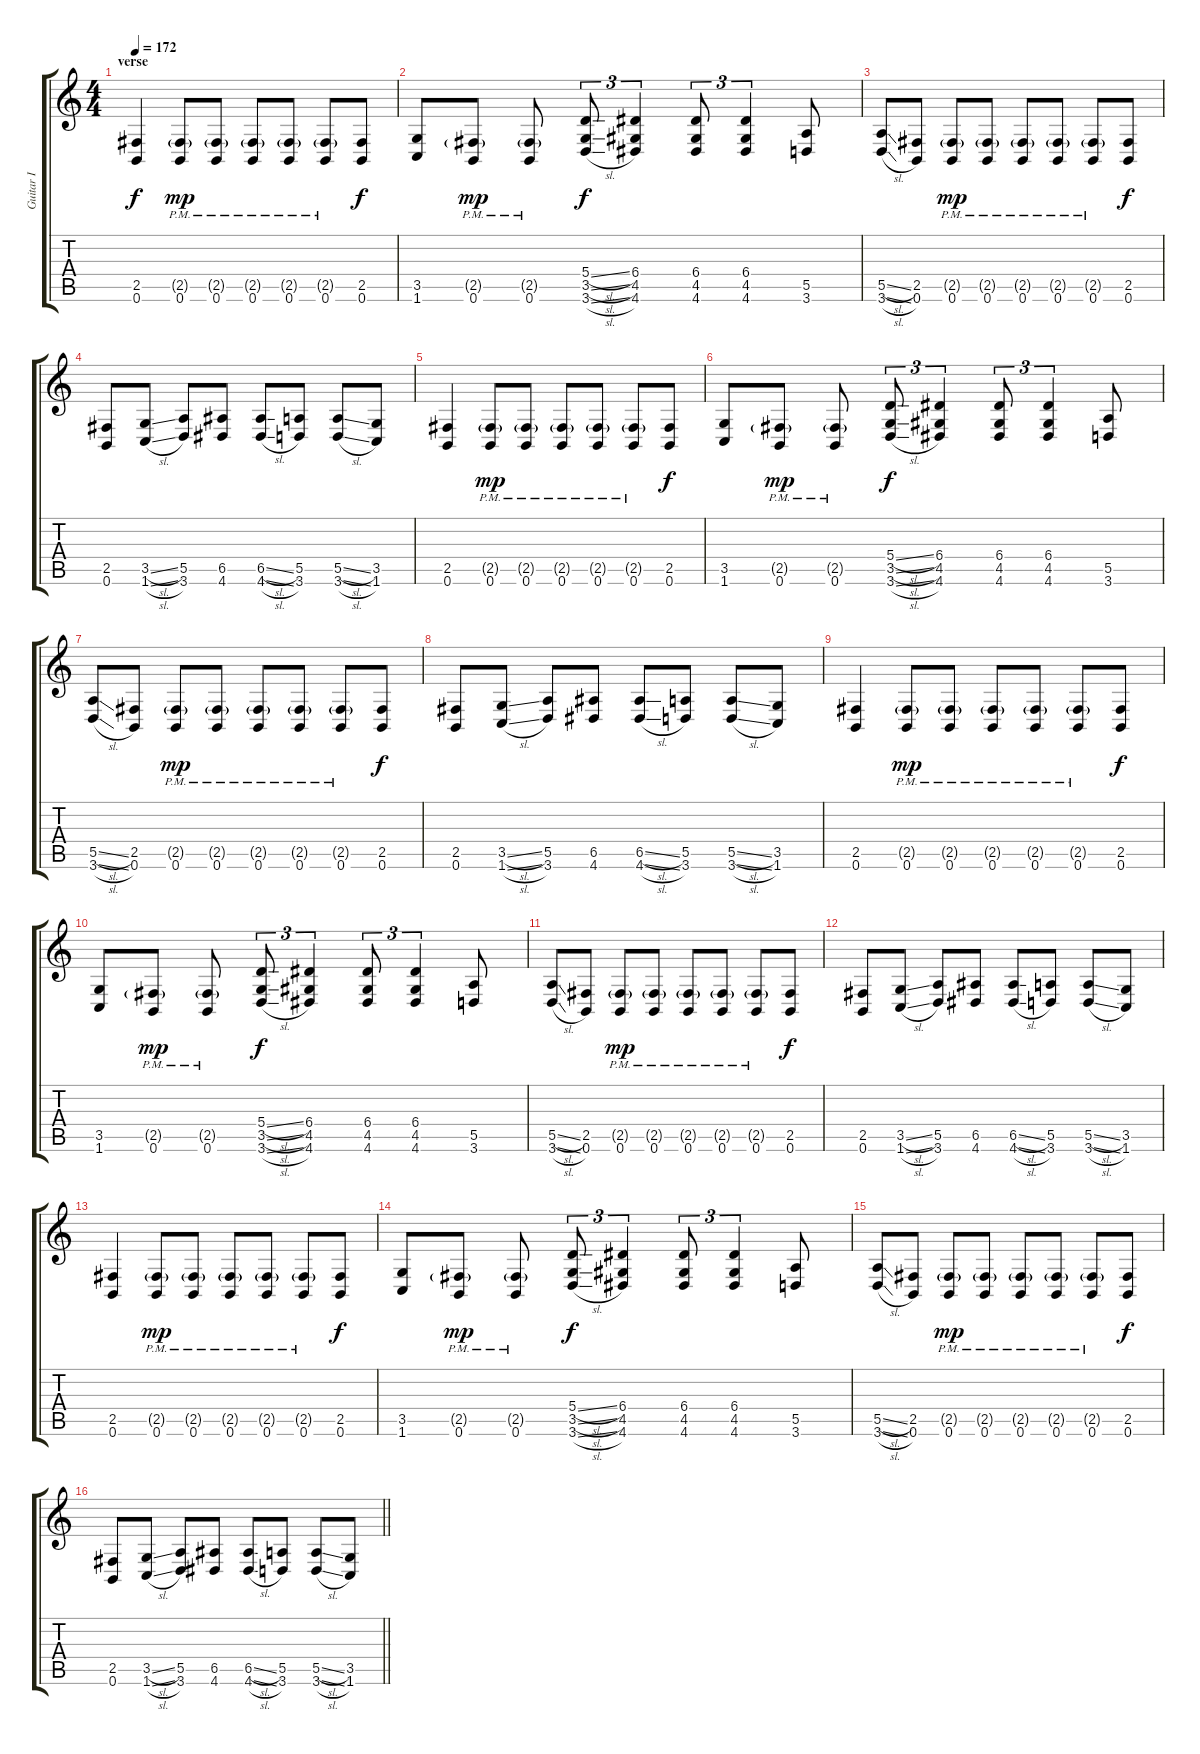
\track ("Guitar I" "Guitar I") {instrument distortionguitar}
\staff {score tabs}
\tuning (B3 Gb3 D3 A2 E2 B1) {hide}
\ts (4 4)
\section ("" "verse")
\tempo 172
\clef g2
\ks c
(2.5 0.6).4{dy f} (2.5{g pm} 0.6{pm}).8{dy mp} (2.5{g pm} 0.6{pm}).8 (2.5{g pm} 0.6{pm}).8 (2.5{g pm} 0.6{pm}).8 (2.5{g pm} 0.6{pm}).8 (2.5 0.6).8{dy f} |
(3.5 1.6).8 (2.5{g pm} 0.6{pm}).8{dy mp} (2.5{g pm} 0.6{pm}).8 (5.4{sl} 3.5{sl} 3.6{sl}).8{tu (3 2) dy f} (6.4 4.5 4.6).4{tu (3 2)} (6.4 4.5 4.6).8{tu (3 2)} (6.4 4.5 4.6).4{tu (3 2)} (5.5 3.6).8 |
(5.5{sl} 3.6{sl}).8 (2.5 0.6).8 (2.5{g pm} 0.6{pm}).8{dy mp} (2.5{g pm} 0.6{pm}).8 (2.5{g pm} 0.6{pm}).8 (2.5{g pm} 0.6{pm}).8 (2.5{g pm} 0.6{pm}).8 (2.5 0.6).8{dy f} |
(2.5 0.6).8 (3.5{sl} 1.6{sl}).8 (5.5 3.6).8 (6.5 4.6).8 (6.5{sl} 4.6{sl}).8 (5.5 3.6).8 (5.5{sl} 3.6{sl}).8 (3.5 1.6).8 |
(2.5 0.6).4 (2.5{g pm} 0.6{pm}).8{dy mp} (2.5{g pm} 0.6{pm}).8 (2.5{g pm} 0.6{pm}).8 (2.5{g pm} 0.6{pm}).8 (2.5{g pm} 0.6{pm}).8 (2.5 0.6).8{dy f} |
(3.5 1.6).8 (2.5{g pm} 0.6{pm}).8{dy mp} (2.5{g pm} 0.6{pm}).8 (5.4{sl} 3.5{sl} 3.6{sl}).8{tu (3 2) dy f} (6.4 4.5 4.6).4{tu (3 2)} (6.4 4.5 4.6).8{tu (3 2)} (6.4 4.5 4.6).4{tu (3 2)} (5.5 3.6).8 |
(5.5{sl} 3.6{sl}).8 (2.5 0.6).8 (2.5{g pm} 0.6{pm}).8{dy mp} (2.5{g pm} 0.6{pm}).8 (2.5{g pm} 0.6{pm}).8 (2.5{g pm} 0.6{pm}).8 (2.5{g pm} 0.6{pm}).8 (2.5 0.6).8{dy f} |
(2.5 0.6).8 (3.5{sl} 1.6{sl}).8 (5.5 3.6).8 (6.5 4.6).8 (6.5{sl} 4.6{sl}).8 (5.5 3.6).8 (5.5{sl} 3.6{sl}).8 (3.5 1.6).8 |
(2.5 0.6).4 (2.5{g pm} 0.6{pm}).8{dy mp} (2.5{g pm} 0.6{pm}).8 (2.5{g pm} 0.6{pm}).8 (2.5{g pm} 0.6{pm}).8 (2.5{g pm} 0.6{pm}).8 (2.5 0.6).8{dy f} |
(3.5 1.6).8 (2.5{g pm} 0.6{pm}).8{dy mp} (2.5{g pm} 0.6{pm}).8 (5.4{sl} 3.5{sl} 3.6{sl}).8{tu (3 2) dy f} (6.4 4.5 4.6).4{tu (3 2)} (6.4 4.5 4.6).8{tu (3 2)} (6.4 4.5 4.6).4{tu (3 2)} (5.5 3.6).8 |
(5.5{sl} 3.6{sl}).8 (2.5 0.6).8 (2.5{g pm} 0.6{pm}).8{dy mp} (2.5{g pm} 0.6{pm}).8 (2.5{g pm} 0.6{pm}).8 (2.5{g pm} 0.6{pm}).8 (2.5{g pm} 0.6{pm}).8 (2.5 0.6).8{dy f} |
(2.5 0.6).8 (3.5{sl} 1.6{sl}).8 (5.5 3.6).8 (6.5 4.6).8 (6.5{sl} 4.6{sl}).8 (5.5 3.6).8 (5.5{sl} 3.6{sl}).8 (3.5 1.6).8 |
(2.5 0.6).4 (2.5{g pm} 0.6{pm}).8{dy mp} (2.5{g pm} 0.6{pm}).8 (2.5{g pm} 0.6{pm}).8 (2.5{g pm} 0.6{pm}).8 (2.5{g pm} 0.6{pm}).8 (2.5 0.6).8{dy f} |
(3.5 1.6).8 (2.5{g pm} 0.6{pm}).8{dy mp} (2.5{g pm} 0.6{pm}).8 (5.4{sl} 3.5{sl} 3.6{sl}).8{tu (3 2) dy f} (6.4 4.5 4.6).4{tu (3 2)} (6.4 4.5 4.6).8{tu (3 2)} (6.4 4.5 4.6).4{tu (3 2)} (5.5 3.6).8 |
(5.5{sl} 3.6{sl}).8 (2.5 0.6).8 (2.5{g pm} 0.6{pm}).8{dy mp} (2.5{g pm} 0.6{pm}).8 (2.5{g pm} 0.6{pm}).8 (2.5{g pm} 0.6{pm}).8 (2.5{g pm} 0.6{pm}).8 (2.5 0.6).8{dy f} |
\barLineRight lightlight
(2.5 0.6).8 (3.5{sl} 1.6{sl}).8 (5.5 3.6).8 (6.5 4.6).8 (6.5{sl} 4.6{sl}).8 (5.5 3.6).8 (5.5{sl} 3.6{sl}).8 (3.5 1.6).8
